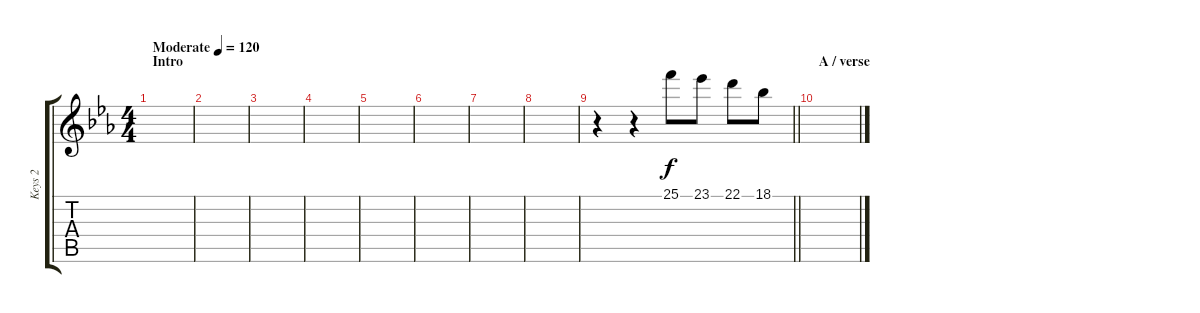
\track ("Keys 2" "Keys 2") {instrument vibraphone}
\staff {score tabs}
\tuning (E4 B3 G3 D3 A2 E2) {hide}
\ts (4 4)
\section ("" "Intro")
\tempo (120 "Moderate")
\clef g2
\ks cminor
|
|
|
|
|
|
|
|
\barLineRight lightlight
r.4 r.4 25.1.8 23.1.8 22.1.8 18.1.8 |
\section ("" "A / verse")
